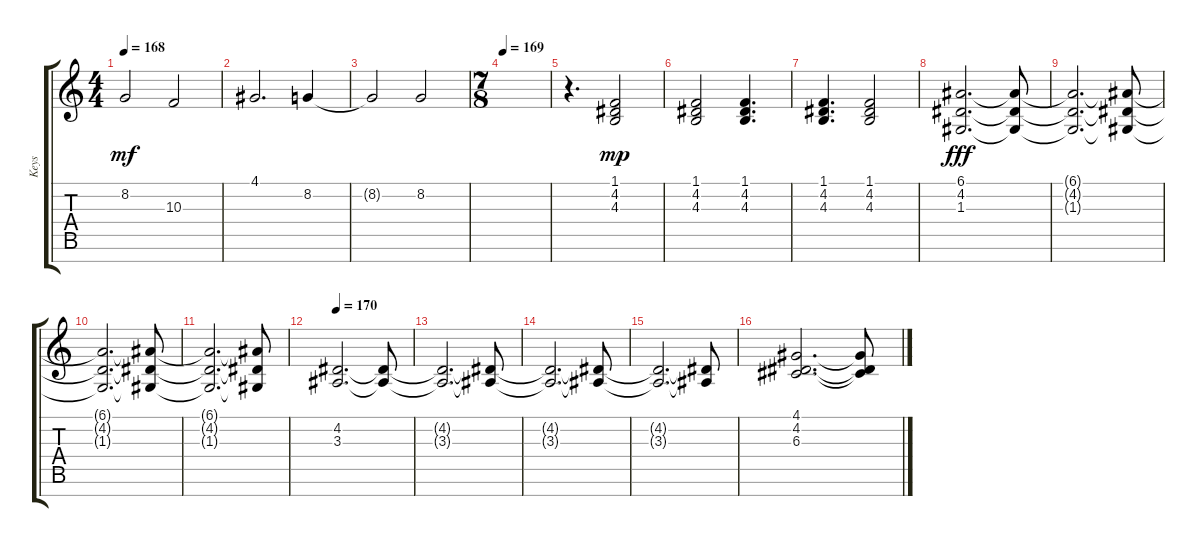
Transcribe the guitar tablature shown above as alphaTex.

\track ("Keys" "Keys") {instrument acousticgrandpiano}
\staff {score tabs}
\tuning (E4 B3 G3 D3 A2 E2 B1) {hide}
\ts (4 4)
\tempo 168
\clef g2
\ks c
8.2{t}.2{dy mf} 10.3.2 |
4.1.2{d} 8.2.4 |
8.2{t}.2 8.2.2 |
\ts (7 8)
\tempo 169
|
r.4{d} (1.1 4.2 4.3).2{dy mp} |
(1.1 4.2 4.3).2 (1.1 4.2 4.3).4{d} |
(1.1 4.2 4.3).4{d} (1.1 4.2 4.3).2 |
(6.1 4.2 1.3).2{d dy fff} (6.1{t} 4.2{t} 1.3{t}).8 |
(6.1{t} 4.2{t} 1.3{t}).2{d} (6.1{t} 4.2{t} 1.3{t}).8 |
(6.1{t} 4.2{t} 1.3{t}).2{d} (6.1{t} 4.2{t} 1.3{t}).8 |
(6.1{t} 4.2{t} 1.3{t}).2{d} (6.1{t} 4.2{t} 1.3{t}).8 |
\tempo 170
(4.2 3.3).2{d} (4.2{t} 3.3{t}).8 |
(4.2{t} 3.3{t}).2{d} (4.2{t} 3.3{t}).8 |
(4.2{t} 3.3{t}).2{d} (4.2{t} 3.3{t}).8 |
(4.2{t} 3.3{t}).2{d} (4.2{t} 3.3{t}).8 |
(4.1 4.2 6.3).2{d} (4.1{t} 4.2{t} 6.3{t}).8
